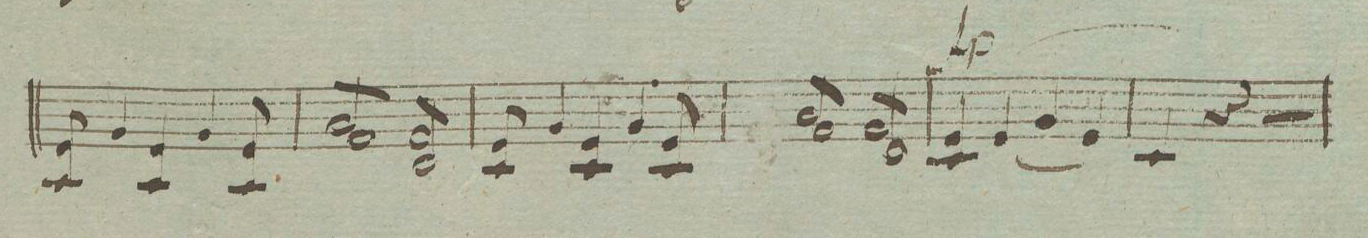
**kern	**dynam
*I"Violino. 2do	*
*clefG2	*
*k[]	*
*met(c)	*
*M4/4	*
8e/ 8c/	.
4g/	.
4e/ 4c/	.
4g/	.
8e/ 8c/	.
=32	=32
*tremolo	*
8a/L 8f/	.
8a/ 8f/	.
8a/ 8f/	.
8a/J 8f/	.
8f/L 8d/	.
8f/ 8d/	.
8f/ 8d/	.
8f/J 8d/	.
=33	=33
8e/ 8c/	.
4g/	.
4e/ 4c/	.
4g/	.
8e/ 8c/	.
=34	=34
8a/L 8f/	.
8a/ 8f/	.
8a/ 8f/	.
8a/J 8f/	.
8f/L 8d/	.
8f/ 8d/	.
8f/ 8d/	.
8f/J 8d/	.
*Xtremolo	*
=35	=35
4e/ 4c/	fp
(4e/	.
4g/	.
4e/)	.
=36	=36
4c/	.
4r	.
2r	.
=37	=37
*-	*-
